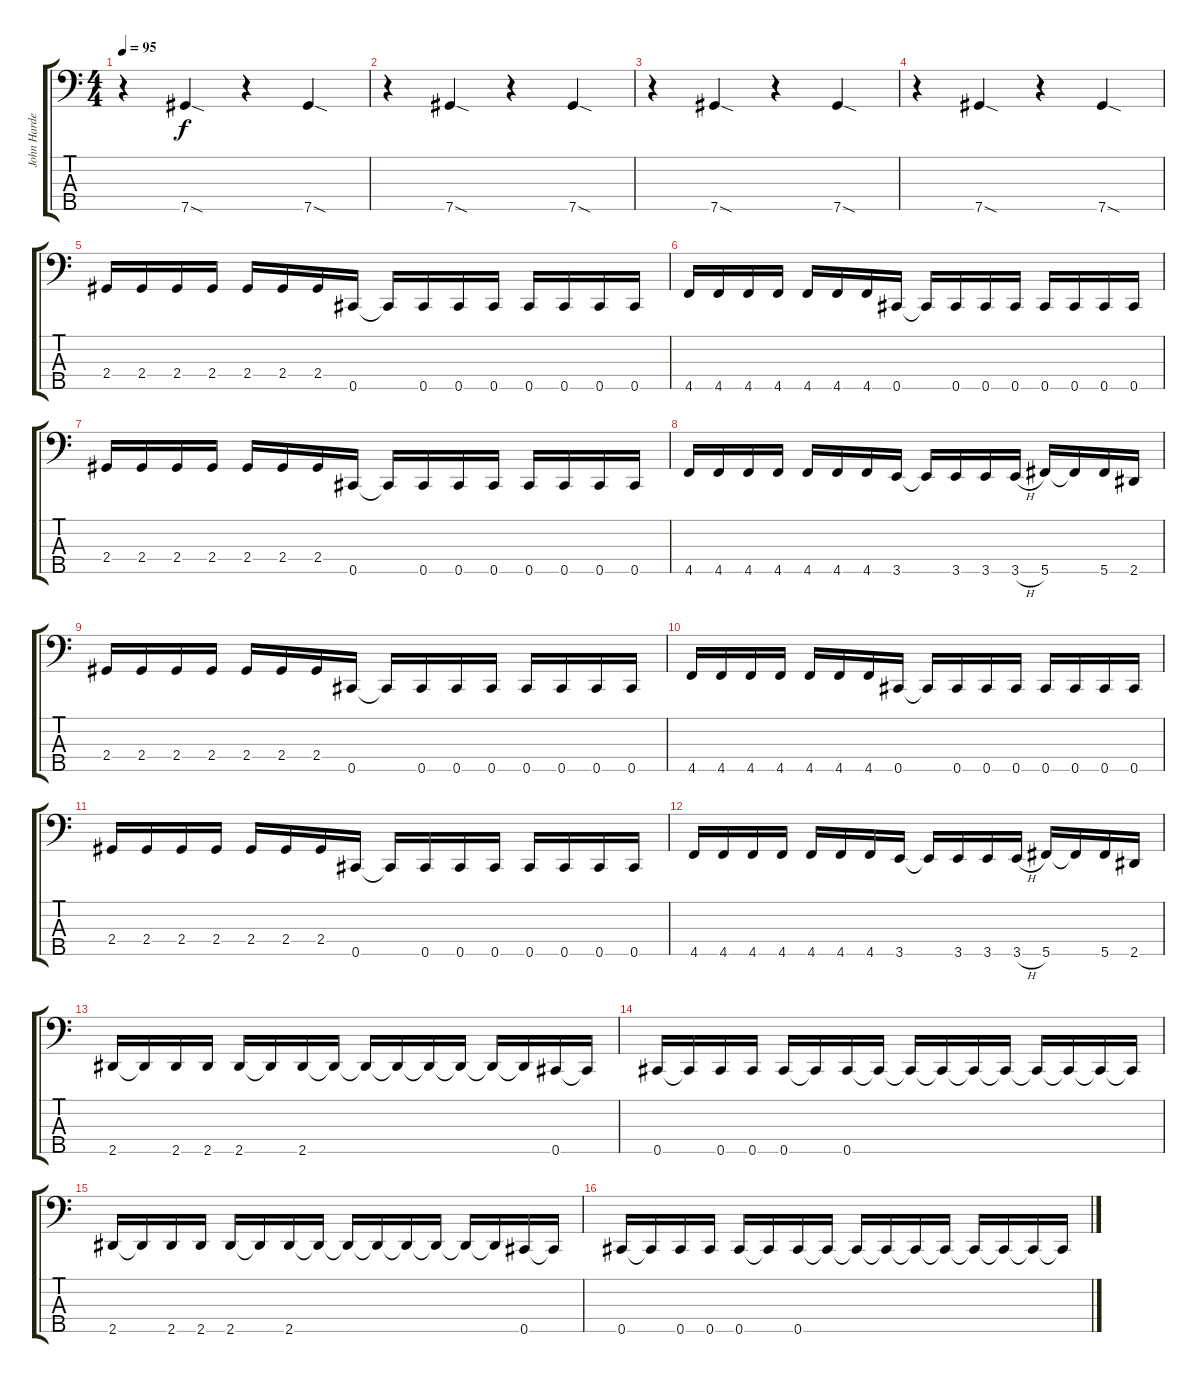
\track ("John Harder (Bass Guitar)" "John Harde") {instrument fretlessbass}
\staff {score tabs}
\tuning (A2 E2 B1 Gb1 Db1) {hide}
\ts (4 4)
\tempo 95
\clef f4
\ks c
r.4{dy f} 7.5{sod}.4 r.4 7.5{sod}.4 |
r.4 7.5{sod}.4 r.4 7.5{sod}.4 |
r.4 7.5{sod}.4 r.4 7.5{sod}.4 |
r.4 7.5{sod}.4 r.4 7.5{sod}.4 |
2.4.16 2.4.16 2.4.16 2.4.16 2.4.16 2.4.16 2.4.16 0.5.16 0.5{t}.16 0.5.16 0.5.16 0.5.16 0.5.16 0.5.16 0.5.16 0.5.16 |
4.5.16 4.5.16 4.5.16 4.5.16 4.5.16 4.5.16 4.5.16 0.5.16 0.5{t}.16 0.5.16 0.5.16 0.5.16 0.5.16 0.5.16 0.5.16 0.5.16 |
2.4.16 2.4.16 2.4.16 2.4.16 2.4.16 2.4.16 2.4.16 0.5.16 0.5{t}.16 0.5.16 0.5.16 0.5.16 0.5.16 0.5.16 0.5.16 0.5.16 |
4.5.16 4.5.16 4.5.16 4.5.16 4.5.16 4.5.16 4.5.16 3.5.16 3.5{t}.16 3.5.16 3.5.16 3.5{h}.16 5.5.16 5.5{t}.16 5.5.16 2.5.16 |
2.4.16 2.4.16 2.4.16 2.4.16 2.4.16 2.4.16 2.4.16 0.5.16 0.5{t}.16 0.5.16 0.5.16 0.5.16 0.5.16 0.5.16 0.5.16 0.5.16 |
4.5.16 4.5.16 4.5.16 4.5.16 4.5.16 4.5.16 4.5.16 0.5.16 0.5{t}.16 0.5.16 0.5.16 0.5.16 0.5.16 0.5.16 0.5.16 0.5.16 |
2.4.16 2.4.16 2.4.16 2.4.16 2.4.16 2.4.16 2.4.16 0.5.16 0.5{t}.16 0.5.16 0.5.16 0.5.16 0.5.16 0.5.16 0.5.16 0.5.16 |
4.5.16 4.5.16 4.5.16 4.5.16 4.5.16 4.5.16 4.5.16 3.5.16 3.5{t}.16 3.5.16 3.5.16 3.5{h}.16 5.5.16 5.5{t}.16 5.5.16 2.5.16 |
2.5.16 2.5{t}.16 2.5.16 2.5.16 2.5.16 2.5{t}.16 2.5.16 2.5{t}.16 2.5{t}.16 2.5{t}.16 2.5{t}.16 2.5{t}.16 2.5{t}.16 2.5{t}.16 0.5.16 0.5{t}.16 |
0.5.16 0.5{t}.16 0.5.16 0.5.16 0.5.16 0.5{t}.16 0.5.16 0.5{t}.16 0.5{t}.16 0.5{t}.16 0.5{t}.16 0.5{t}.16 0.5{t}.16 0.5{t}.16 0.5{t}.16 0.5{t}.16 |
2.5.16 2.5{t}.16 2.5.16 2.5.16 2.5.16 2.5{t}.16 2.5.16 2.5{t}.16 2.5{t}.16 2.5{t}.16 2.5{t}.16 2.5{t}.16 2.5{t}.16 2.5{t}.16 0.5.16 0.5{t}.16 |
0.5.16 0.5{t}.16 0.5.16 0.5.16 0.5.16 0.5{t}.16 0.5.16 0.5{t}.16 0.5{t}.16 0.5{t}.16 0.5{t}.16 0.5{t}.16 0.5{t}.16 0.5{t}.16 0.5{t}.16 0.5{t}.16
